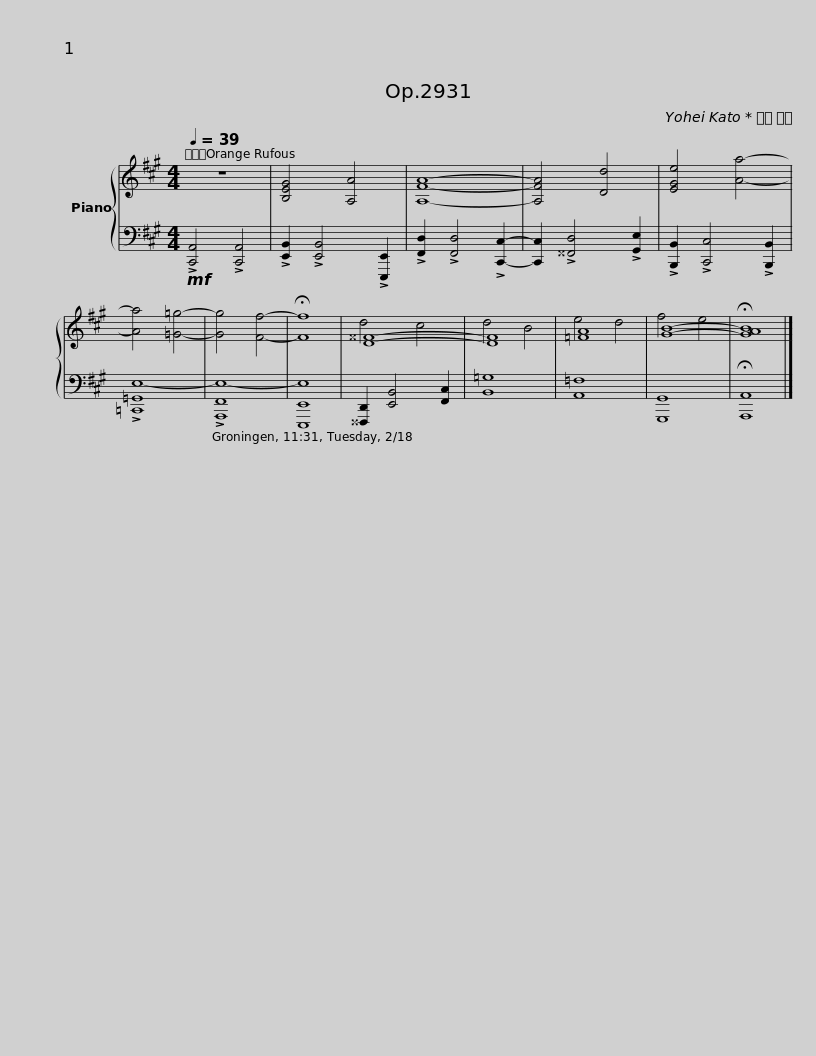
X:1
%%score { ( 1 3 ) | 2 }
L:1/8
Q:1/4=39
M:4/4
I:linebreak $
K:A
V:1 treble
V:3 treble
V:2 bass
V:1
 z8 | [B,EG]4 [A,A]4 | [A,FA]8- | [A,FA]4 [Dd]4 | [EGe]4 [Aa]4- | %5
 [Aa]4 [=G=g]4- |$ [Gg]4 [Ff]4- | !fermata![Ff]8 | [D^^F]8- | [DF]8 | %10
 [=FA]8 | [GB]8- | !fermata![GAB]8 |] %13
V:2
!mf! !>![C,,A,,]4 !>![C,,A,,]4 | !>![E,,B,,]2 !>![E,,B,,]4 !>![E,,,E,,]2 | !>![F,,D,]2 !>![F,,D,]4 !>![C,,C,]2- | [C,,C,]2 !>![^^F,,D,]4 !>![G,,E,]2 | !>![B,,,B,,]2 !>![C,,C,]4 !>![B,,,B,,]2 | %5
 !>![=C,,=G,,E,-]8 |$ !>![A,,,F,,E,-]8 | [E,,,E,,E,]8 | [^^F,,,D,,]2 [E,,B,,]4 [F,,C,]2 | [B,,=G,]8 | %10
 [A,,=F,]8 | [G,,,G,,]8 | !fermata![A,,,A,,]8 |] %13
V:3
 x8 | x8 | x8 | x8 | x8 | %5
 x8 |$ x8 | x8 | d4 c4 | d4 B4 | %10
 e4 d4 | f4 e4 | x8 |] %13
